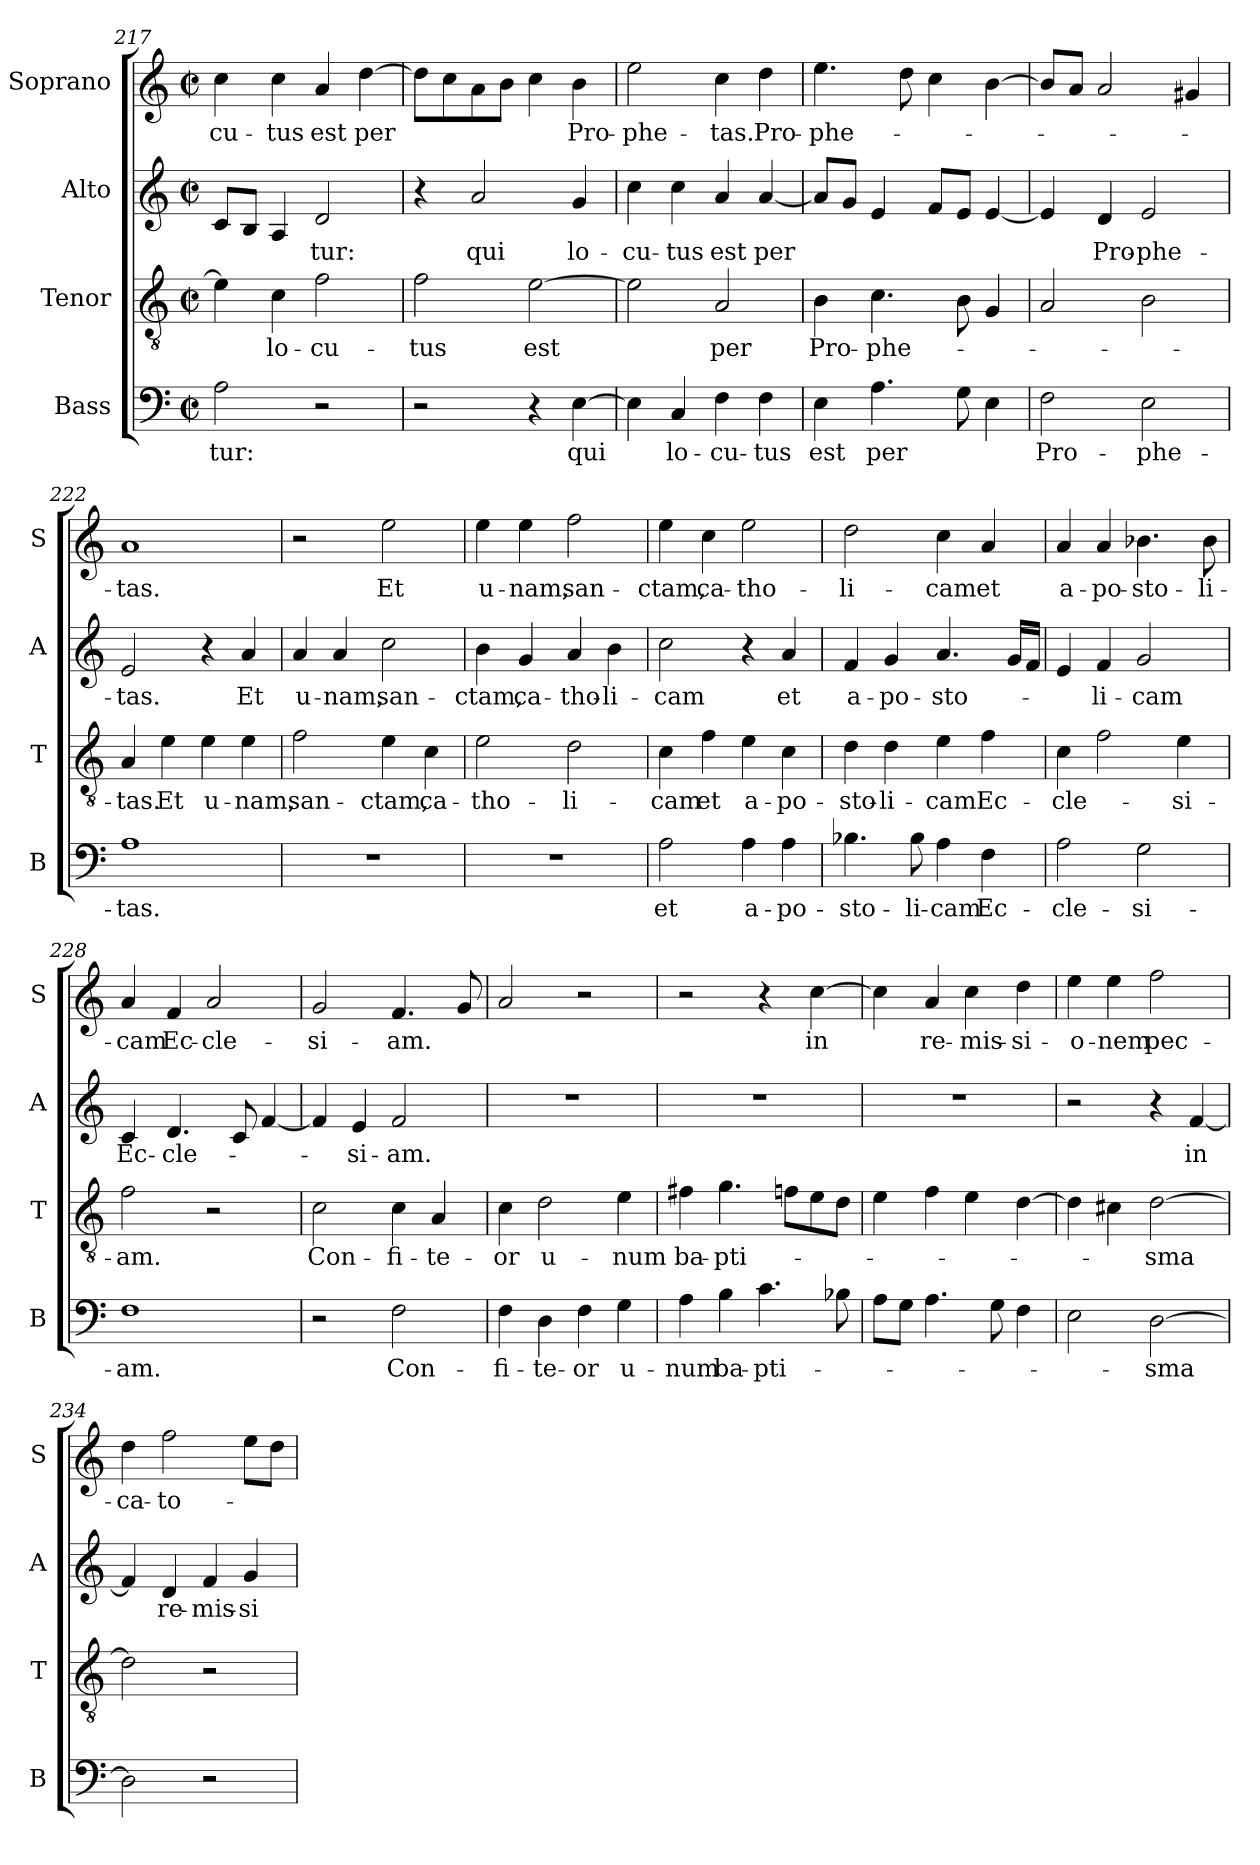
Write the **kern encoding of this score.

**kern	**text	**kern	**text	**kern	**text	**kern	**text
*part4	*part4	*part3	*part3	*part2	*part2	*part1	*part1
*staff4	*staff4	*staff3	*staff3	*staff2	*staff2	*staff1	*staff1
*I"Bass	*	*I"Tenor	*	*I"Alto	*	*I"Soprano	*
*I'B	*	*I'T	*	*I'A	*	*I'S	*
*clefF4	*	*clefGv2	*	*clefG2	*	*clefG2	*
*k[]	*	*k[]	*	*k[]	*	*k[]	*
*a:	*	*a:	*	*a:	*	*a:	*
*M2/2	*	*M2/2	*	*M2/2	*	*M2/2	*
*met(c|)	*	*met(c|)	*	*met(c|)	*	*met(c|)	*
=217	=217	=217	=217	=217	=217	=217	=217
!	!LO:LY:b	!	!	!	!	!	!LO:LY:b
2A\	-tur:	4e\]	.	8c/L	.	4cc\	-cu-
.	.	.	.	8B/J	.	.	.
!	!	!	!LO:LY:b	!	!	!	!LO:LY:b
.	.	4c\	lo-	4A/	.	4cc\	-tus
!	!	!	!LO:LY:b	!	!LO:LY:b	!	!LO:LY:b
2r	.	2f\	-cu-	2d/	-tur:	4a/	est
!	!	!	!	!	!	!	!LO:LY:b
.	.	.	.	.	.	[4dd\	per
!!LO:LB:g=z
=218	=218	=218	=218	=218	=218	=218	=218
!	!	!	!LO:LY:b	!	!	!	!
2r	.	2f\	-tus	4r	.	8dd\L]	.
.	.	.	.	.	.	8cc\	.
!	!	!	!	!	!LO:LY:b	!	!
.	.	.	.	2a/	qui	8a\	.
.	.	.	.	.	.	8b\J	.
!	!	!	!LO:LY:b	!	!	!	!
4r	.	[2e\	est	.	.	4cc\	.
!	!LO:LY:b	!	!	!	!LO:LY:b	!	!LO:LY:b
[4E\	qui	.	.	4g/	lo-	4b\	Pro-
=219	=219	=219	=219	=219	=219	=219	=219
!	!	!	!	!	!LO:LY:b	!	!LO:LY:b
4E\]	.	2e\]	.	4cc\	-cu-	2ee\	-phe-
!	!LO:LY:b	!	!	!	!LO:LY:b	!	!
4C/	lo-	.	.	4cc\	-tus	.	.
!	!LO:LY:b	!	!LO:LY:b	!	!LO:LY:b	!	!LO:LY:b
4F\	-cu-	2A/	per	4a/	est	4cc\	-tas.
!	!LO:LY:b	!	!	!	!LO:LY:b	!	!LO:LY:b
4F\	-tus	.	.	[4a/	per	4dd\	Pro-
=220	=220	=220	=220	=220	=220	=220	=220
!	!LO:LY:b	!	!LO:LY:b	!	!	!	!LO:LY:b
4E\	est	4B\	Pro-	8a/L]	.	4.ee\	-phe-
.	.	.	.	8g/J	.	.	.
!	!LO:LY:b	!	!LO:LY:b	!	!	!	!
4.A\	per	4.c\	-phe-	4e/	.	.	.
.	.	.	.	.	.	8dd\	.
.	.	.	.	8f/L	.	4cc\	.
8G\	.	8B\	.	8e/J	.	.	.
4E\	.	4G/	.	[4e/	.	[4b\	.
=221	=221	=221	=221	=221	=221	=221	=221
!	!LO:LY:b	!	!	!	!	!	!
2F\	Pro-	2A/	.	4e/]	.	8b/L]	.
.	.	.	.	.	.	8a/J	.
!	!	!	!	!	!LO:LY:b	!	!
.	.	.	.	4d/	Pro-	2a/	.
!	!LO:LY:b	!	!	!	!LO:LY:b	!	!
2E\	-phe-	2B\	.	2e/	-phe-	.	.
.	.	.	.	.	.	4g#X/	.
=222	=222	=222	=222	=222	=222	=222	=222
!	!LO:LY:b	!	!LO:LY:b	!	!LO:LY:b	!	!LO:LY:b
1A	-tas.	4A/	-tas.	2e/	-tas.	1a	-tas.
!	!	!	!LO:LY:b	!	!	!	!
.	.	4e\	Et	.	.	.	.
!	!	!	!LO:LY:b	!	!	!	!
.	.	4e\	u-	4r	.	.	.
!	!	!	!LO:LY:b	!	!LO:LY:b	!	!
.	.	4e\	-nam,	4a/	Et	.	.
=223	=223	=223	=223	=223	=223	=223	=223
!	!	!	!LO:LY:b	!	!LO:LY:b	!	!
1r	.	2f\	san-	4a/	u-	2r	.
!	!	!	!	!	!LO:LY:b	!	!
.	.	.	.	4a/	-nam,	.	.
!	!	!	!LO:LY:b	!	!LO:LY:b	!	!LO:LY:b
.	.	4e\	-ctam,	2cc\	san-	2ee\	Et
!	!	!	!LO:LY:b	!	!	!	!
.	.	4c\	ca-	.	.	.	.
!!LO:LB:g=z
=224	=224	=224	=224	=224	=224	=224	=224
!	!	!	!LO:LY:b	!	!LO:LY:b	!	!LO:LY:b
1r	.	2e\	-tho-	4b\	-ctam,	4ee\	u-
!	!	!	!	!	!LO:LY:b	!	!LO:LY:b
.	.	.	.	4g/	ca-	4ee\	-nam,
!	!	!	!LO:LY:b	!	!LO:LY:b	!	!LO:LY:b
.	.	2d\	-li-	4a/	-tho-	2ff\	san-
!	!	!	!	!	!LO:LY:b	!	!
.	.	.	.	4b\	-li-	.	.
=225	=225	=225	=225	=225	=225	=225	=225
!	!LO:LY:b	!	!LO:LY:b	!	!LO:LY:b	!	!LO:LY:b
2A\	et	4c\	-cam	2cc\	-cam	4ee\	-ctam,
!	!	!	!LO:LY:b	!	!	!	!LO:LY:b
.	.	4f\	et	.	.	4cc\	ca-
!	!LO:LY:b	!	!LO:LY:b	!	!	!	!LO:LY:b
4A\	a-	4e\	a-	4r	.	2ee\	-tho-
!	!LO:LY:b	!	!LO:LY:b	!	!LO:LY:b	!	!
4A\	-po-	4c\	-po-	4a/	et	.	.
=226	=226	=226	=226	=226	=226	=226	=226
!	!LO:LY:b	!	!LO:LY:b	!	!LO:LY:b	!	!LO:LY:b
4.B-X\	-sto-	4d\	-sto-	4f/	a-	2dd\	-li-
!	!	!	!LO:LY:b	!	!LO:LY:b	!	!
.	.	4d\	-li-	4g/	-po-	.	.
!	!LO:LY:b	!	!	!	!	!	!
8B-\	-li-	.	.	.	.	.	.
!	!LO:LY:b	!	!LO:LY:b	!	!LO:LY:b	!	!LO:LY:b
4A\	-cam	4e\	-cam	4.a/	-sto-	4cc\	-cam
!	!LO:LY:b	!	!LO:LY:b	!	!	!	!LO:LY:b
4F\	Ec-	4f\	Ec-	.	.	4a/	et
.	.	.	.	16g/LL	.	.	.
.	.	.	.	16f/JJ	.	.	.
=227	=227	=227	=227	=227	=227	=227	=227
!	!LO:LY:b	!	!LO:LY:b	!	!	!	!LO:LY:b
2A\	-cle-	4c\	-cle-	4e/	.	4a/	a-
!	!	!	!	!	!LO:LY:b	!	!LO:LY:b
.	.	2f\	.	4f/	-li-	4a/	-po-
!	!LO:LY:b	!	!	!	!LO:LY:b	!	!LO:LY:b
2G\	-si-	.	.	2g/	-cam	4.b-X\	-sto-
!	!	!	!LO:LY:b	!	!	!	!
.	.	4e\	-si-	.	.	.	.
!	!	!	!	!	!	!	!LO:LY:b
.	.	.	.	.	.	8b-\	-li-
=228	=228	=228	=228	=228	=228	=228	=228
!	!LO:LY:b	!	!LO:LY:b	!	!LO:LY:b	!	!LO:LY:b
1F	-am.	2f\	-am.	4c/	Ec-	4a/	-cam
!	!	!	!	!	!LO:LY:b	!	!LO:LY:b
.	.	.	.	4.d/	-cle-	4f/	Ec-
!	!	!	!	!	!	!	!LO:LY:b
.	.	2r	.	.	.	2a/	-cle-
.	.	.	.	8c/	.	.	.
.	.	.	.	[4f/	.	.	.
=229	=229	=229	=229	=229	=229	=229	=229
!	!	!	!LO:LY:b	!	!	!	!LO:LY:b
2r	.	2c\	Con-	4f/]	.	2g/	-si-
!	!	!	!	!	!LO:LY:b	!	!
.	.	.	.	4e/	-si-	.	.
!	!LO:LY:b	!	!LO:LY:b	!	!LO:LY:b	!	!LO:LY:b
2F\	Con-	4c\	-fi-	2f/	-am.	4.f/	-am.
!	!	!	!LO:LY:b	!	!	!	!
.	.	4A/	-te-	.	.	.	.
.	.	.	.	.	.	8g/	.
!!LO:PB:g=z
=230	=230	=230	=230	=230	=230	=230	=230
!	!LO:LY:b	!	!LO:LY:b	!	!	!	!
4F\	-fi-	4c\	-or	1r	.	2a/	.
!	!LO:LY:b	!	!LO:LY:b	!	!	!	!
4D\	-te-	2d\	u-	.	.	.	.
!	!LO:LY:b	!	!	!	!	!	!
4F\	-or	.	.	.	.	2r	.
!	!LO:LY:b	!	!LO:LY:b	!	!	!	!
4G\	u-	4e\	-num	.	.	.	.
=231	=231	=231	=231	=231	=231	=231	=231
!	!LO:LY:b	!	!LO:LY:b	!	!	!	!
4A\	-num	4f#X\	ba-	1r	.	2r	.
!	!LO:LY:b	!	!LO:LY:b	!	!	!	!
4B\	ba-	4.g\	-pti-	.	.	.	.
!	!LO:LY:b	!	!	!	!	!	!
4.c\	-pti-	.	.	.	.	4r	.
.	.	8fn\L	.	.	.	.	.
!	!	!	!	!	!	!	!LO:LY:b
.	.	8e\	.	.	.	[4cc\	in
8B-X\	.	8d\J	.	.	.	.	.
=232	=232	=232	=232	=232	=232	=232	=232
8A\L	.	4e\	.	1r	.	4cc\]	.
8G\J	.	.	.	.	.	.	.
!	!	!	!	!	!	!	!LO:LY:b
4.A\	.	4f\	.	.	.	4a/	re-
!	!	!	!	!	!	!	!LO:LY:b
.	.	4e\	.	.	.	4cc\	-mis-
8G\	.	.	.	.	.	.	.
!	!	!	!	!	!	!	!LO:LY:b
4F\	.	[4d\	.	.	.	4dd\	-si-
=233	=233	=233	=233	=233	=233	=233	=233
!	!	!	!	!	!	!	!LO:LY:b
2E\	.	4d\]	.	2r	.	4ee\	-o-
!	!	!	!	!	!	!	!LO:LY:b
.	.	4c#X\	.	.	.	4ee\	-nem
!	!LO:LY:b	!	!LO:LY:b	!	!	!	!LO:LY:b
[2D\	-sma	[2d\	-sma	4r	.	2ff\	pec-
!	!	!	!	!	!LO:LY:b	!	!
.	.	.	.	[4f/	in	.	.
=234	=234	=234	=234	=234	=234	=234	=234
!	!	!	!	!	!	!	!LO:LY:b
2D\]	.	2d\]	.	4f/]	.	4dd\	-ca-
!	!	!	!	!	!LO:LY:b	!	!LO:LY:b
.	.	.	.	4d/	re-	2ff\	-to-
!	!	!	!	!	!LO:LY:b	!	!
2r	.	2r	.	4f/	-mis-	.	.
!	!	!	!	!	!LO:LY:b	!	!
.	.	.	.	4g/	-si-	8ee\L	.
.	.	.	.	.	.	8dd\J	.
=	=	=	=	=	=	=	=
*-	*-	*-	*-	*-	*-	*-	*-
